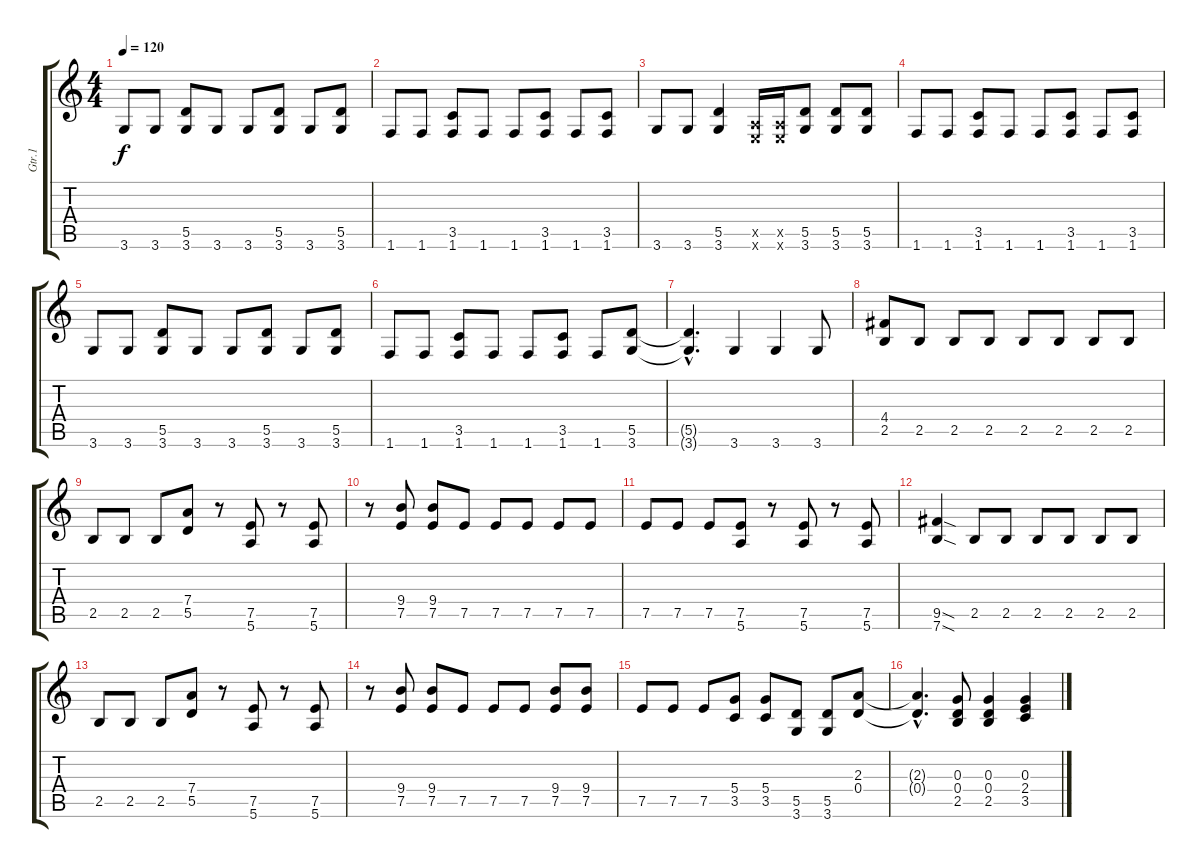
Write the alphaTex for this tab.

\track ("Gtr.1" "Gtr.1") {instrument distortionguitar}
\staff {score tabs}
\tuning (E4 B3 G3 D3 A2 E2) {hide}
\ts (4 4)
\tempo 120
\clef g2
\ks c
3.6.8{dy f} 3.6.8 (5.5 3.6).8 3.6.8 3.6.8 (5.5 3.6).8 3.6.8 (5.5 3.6).8 |
1.6.8 1.6.8 (3.5 1.6).8 1.6.8 1.6.8 (3.5 1.6).8 1.6.8 (3.5 1.6).8 |
3.6.8 3.6.8 (5.5 3.6).4 (0.5{x} 0.6{x}).16 (0.5{x} 0.6{x}).16 (5.5 3.6).8 (5.5 3.6).8 (5.5 3.6).8 |
1.6.8 1.6.8 (3.5 1.6).8 1.6.8 1.6.8 (3.5 1.6).8 1.6.8 (3.5 1.6).8 |
3.6.8 3.6.8 (5.5 3.6).8 3.6.8 3.6.8 (5.5 3.6).8 3.6.8 (5.5 3.6).8 |
1.6.8 1.6.8 (3.5 1.6).8 1.6.8 1.6.8 (3.5 1.6).8 1.6.8 (5.5 3.6).8 |
(5.5{hac t} 3.6{hac t}).4{d} 3.6.4 3.6.4 3.6.8 |
(4.4 2.5).8 2.5.8 2.5.8 2.5.8 2.5.8 2.5.8 2.5.8 2.5.8 |
2.5.8 2.5.8 2.5.8 (7.4 5.5).8 r.8 (7.5 5.6).8 r.8 (7.5 5.6).8 |
r.8 (9.4 7.5).8 (9.4 7.5).8 7.5.8 7.5.8 7.5.8 7.5.8 7.5.8 |
7.5.8 7.5.8 7.5.8 (7.5 5.6).8 r.8 (7.5 5.6).8 r.8 (7.5 5.6).8 |
(9.5{sod} 7.6{sod}).4 2.5.8 2.5.8 2.5.8 2.5.8 2.5.8 2.5.8 |
2.5.8 2.5.8 2.5.8 (7.4 5.5).8 r.8 (7.5 5.6).8 r.8 (7.5 5.6).8 |
r.8 (9.4 7.5).8 (9.4 7.5).8 7.5.8 7.5.8 7.5.8 (9.4 7.5).8 (9.4 7.5).8 |
7.5.8 7.5.8 7.5.8 (5.4 3.5).8 (5.4 3.5).8 (5.5 3.6).8 (5.5 3.6).8 (2.3 0.4).8 |
(2.3{hac t} 0.4{hac t}).4{d} (0.3 0.4 2.5).8 (0.3 0.4 2.5).4 (0.3 2.4 3.5).4
